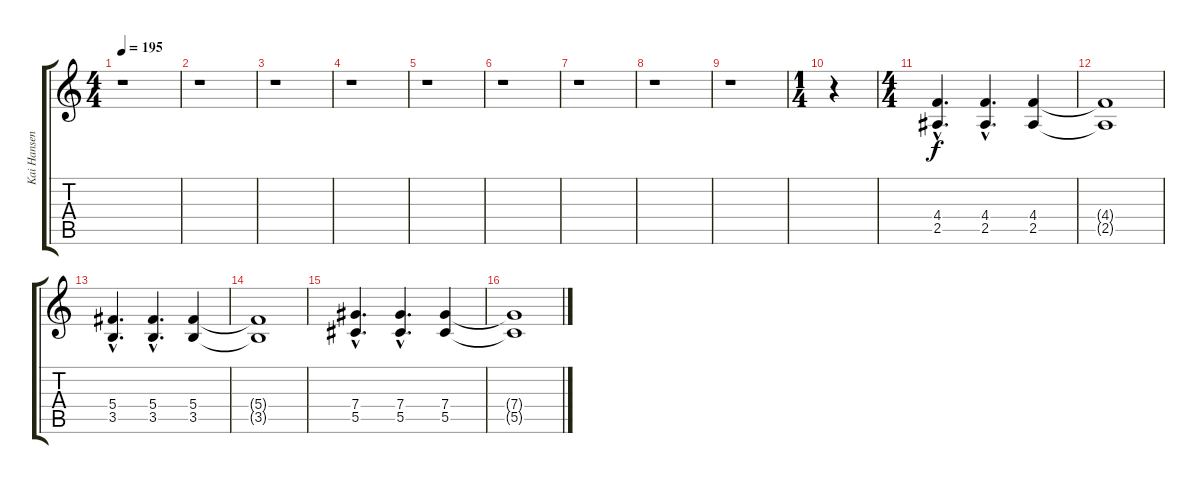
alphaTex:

\track ("Kai Hansen" "Kai Hansen") {instrument distortionguitar}
\staff {score tabs}
\tuning (Eb4 Bb3 Gb3 Db3 Ab2 Eb2) {hide}
\ts (4 4)
\tempo 195
\clef g2
\ks c
r.1{dy f} |
r.1 |
r.1 |
r.1 |
r.1 |
r.1 |
r.1 |
r.1 |
r.1 |
\ts (1 4)
r.4 |
\ts (4 4)
(4.4{hac} 2.5{hac}).4{d volume 14} (4.4{hac} 2.5{hac}).4{d} (4.4 2.5).4 |
(4.4{t} 2.5{t}).1 |
(5.4{hac} 3.5{hac}).4{d} (5.4{hac} 3.5{hac}).4{d} (5.4 3.5).4 |
(5.4{t} 3.5{t}).1 |
(7.4{hac} 5.5{hac}).4{d} (7.4{hac} 5.5{hac}).4{d} (7.4 5.5).4 |
(7.4{t} 5.5{t}).1
